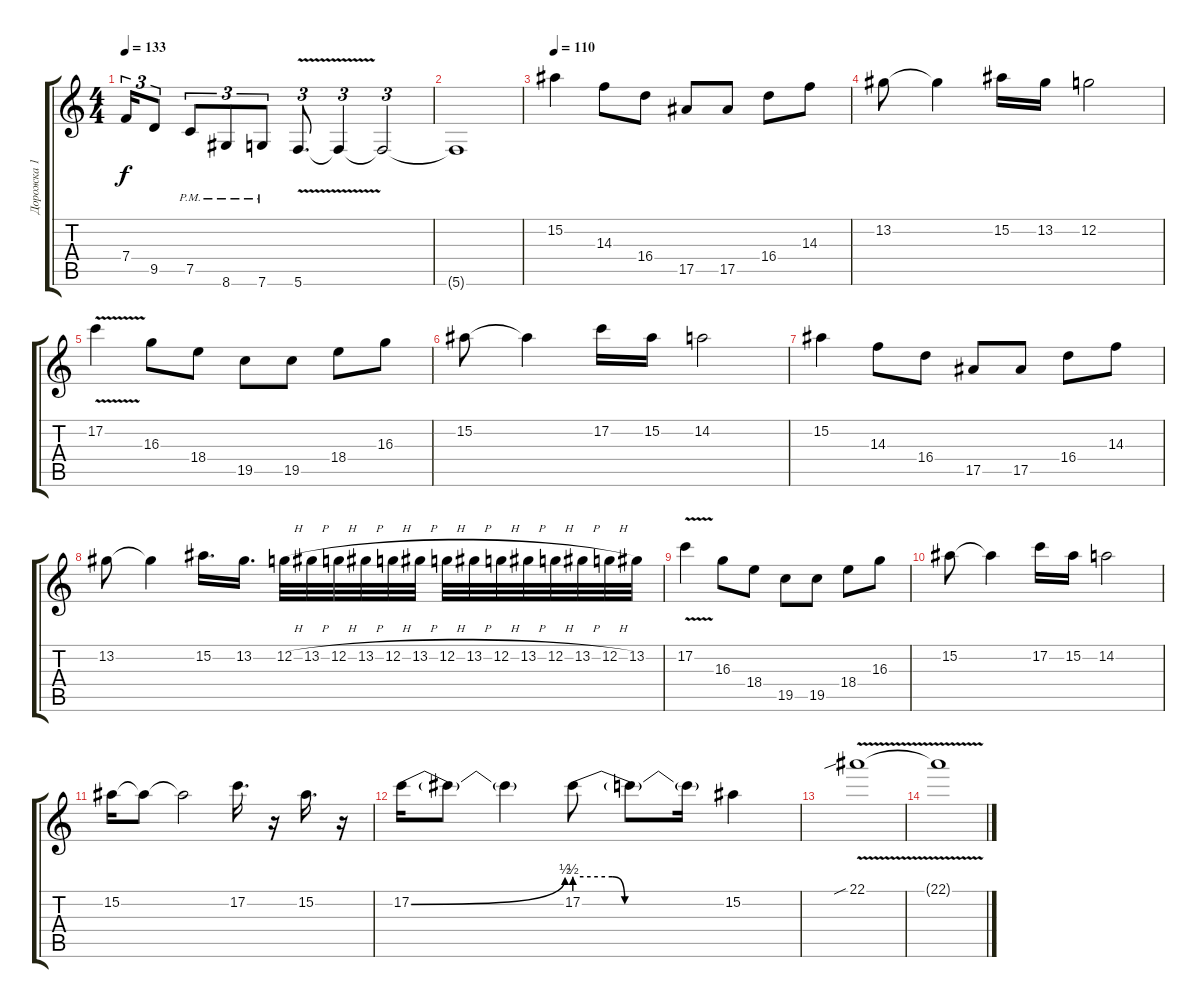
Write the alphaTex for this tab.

\track ("Дорожка 1" "Дорожка 1") {instrument overdrivenguitar}
\staff {score tabs}
\tuning (C4 G3 Eb3 Bb2 F2 C2) {hide}
\ts (4 4)
\tempo 133
\clef g2
\ks c
7.4{t}.16{tu (3 2) dy f} 9.5.8{tu (3 2)} 7.5{pm}.8{tu (3 2)} 8.6{pm}.8{tu (3 2)} 7.6{pm}.8{tu (3 2)} 5.6{v}.8{d tu (3 2)} 5.6{t}.4{tu (3 2)} 5.6{t}.2{tu (3 2)} |
5.6{t}.1 |
\tempo 110
15.2.4 14.3.8 16.4.8 17.5.8 17.5.8 16.4.8 14.3.8 |
13.2.8 13.2{t}.4 15.2.16 13.2.16 12.2.2 |
17.2{v}.4 16.3.8 18.4.8 19.5.8 19.5.8 18.4.8 16.3.8 |
15.2.8 15.2{t}.4 17.2.16 15.2.16 14.2.2 |
15.2.4 14.3.8 16.4.8 17.5.8 17.5.8 16.4.8 14.3.8 |
13.2.8 13.2{t}.4 15.2.16{d} 13.2.16{d} 12.2{h}.32 13.2{h}.32 12.2{h}.32 13.2{h}.32 12.2{h}.32 13.2{h}.32 12.2{h}.32 13.2{h}.32 12.2{h}.32 13.2{h}.32 12.2{h}.32 13.2{h}.32 12.2{h}.32 13.2.32 |
17.2{v}.4 16.3.8 18.4.8 19.5.8 19.5.8 18.4.8 16.3.8 |
15.2.8 15.2{t}.4 17.2.16 15.2.16 14.2.2 |
15.2.16 15.2{t}.8 15.2{t}.2 17.2.16{d} r.16 15.2.16{d} r.16 |
17.2{be (bend 0 0 60 2)}.16 17.2{t}.8 17.2{t}.4 17.2{be (custom 0 2 15 2 20 0 60 0)}.8 17.2{t}.8 17.2{t}.16 15.2.4 |
22.1{v sib}.1 |
22.1{t}.1
